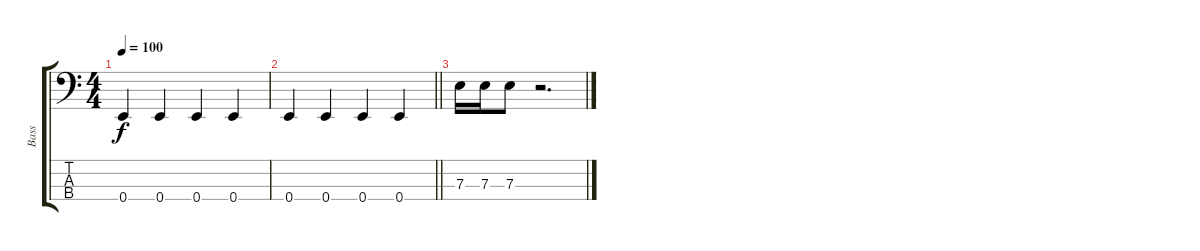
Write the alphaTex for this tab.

\track ("Bass" "Bass") {instrument electricbassfinger}
\staff {score tabs}
\tuning (G2 D2 A1 E1) {hide}
\ts (4 4)
\tempo 100
\clef f4
\ks c
0.4.4{dy f} 0.4.4 0.4.4 0.4.4 |
\barLineRight lightlight
0.4.4 0.4.4 0.4.4 0.4.4 |
\section ("" "")
7.3.16 7.3.16 7.3.8 r.2{d}
